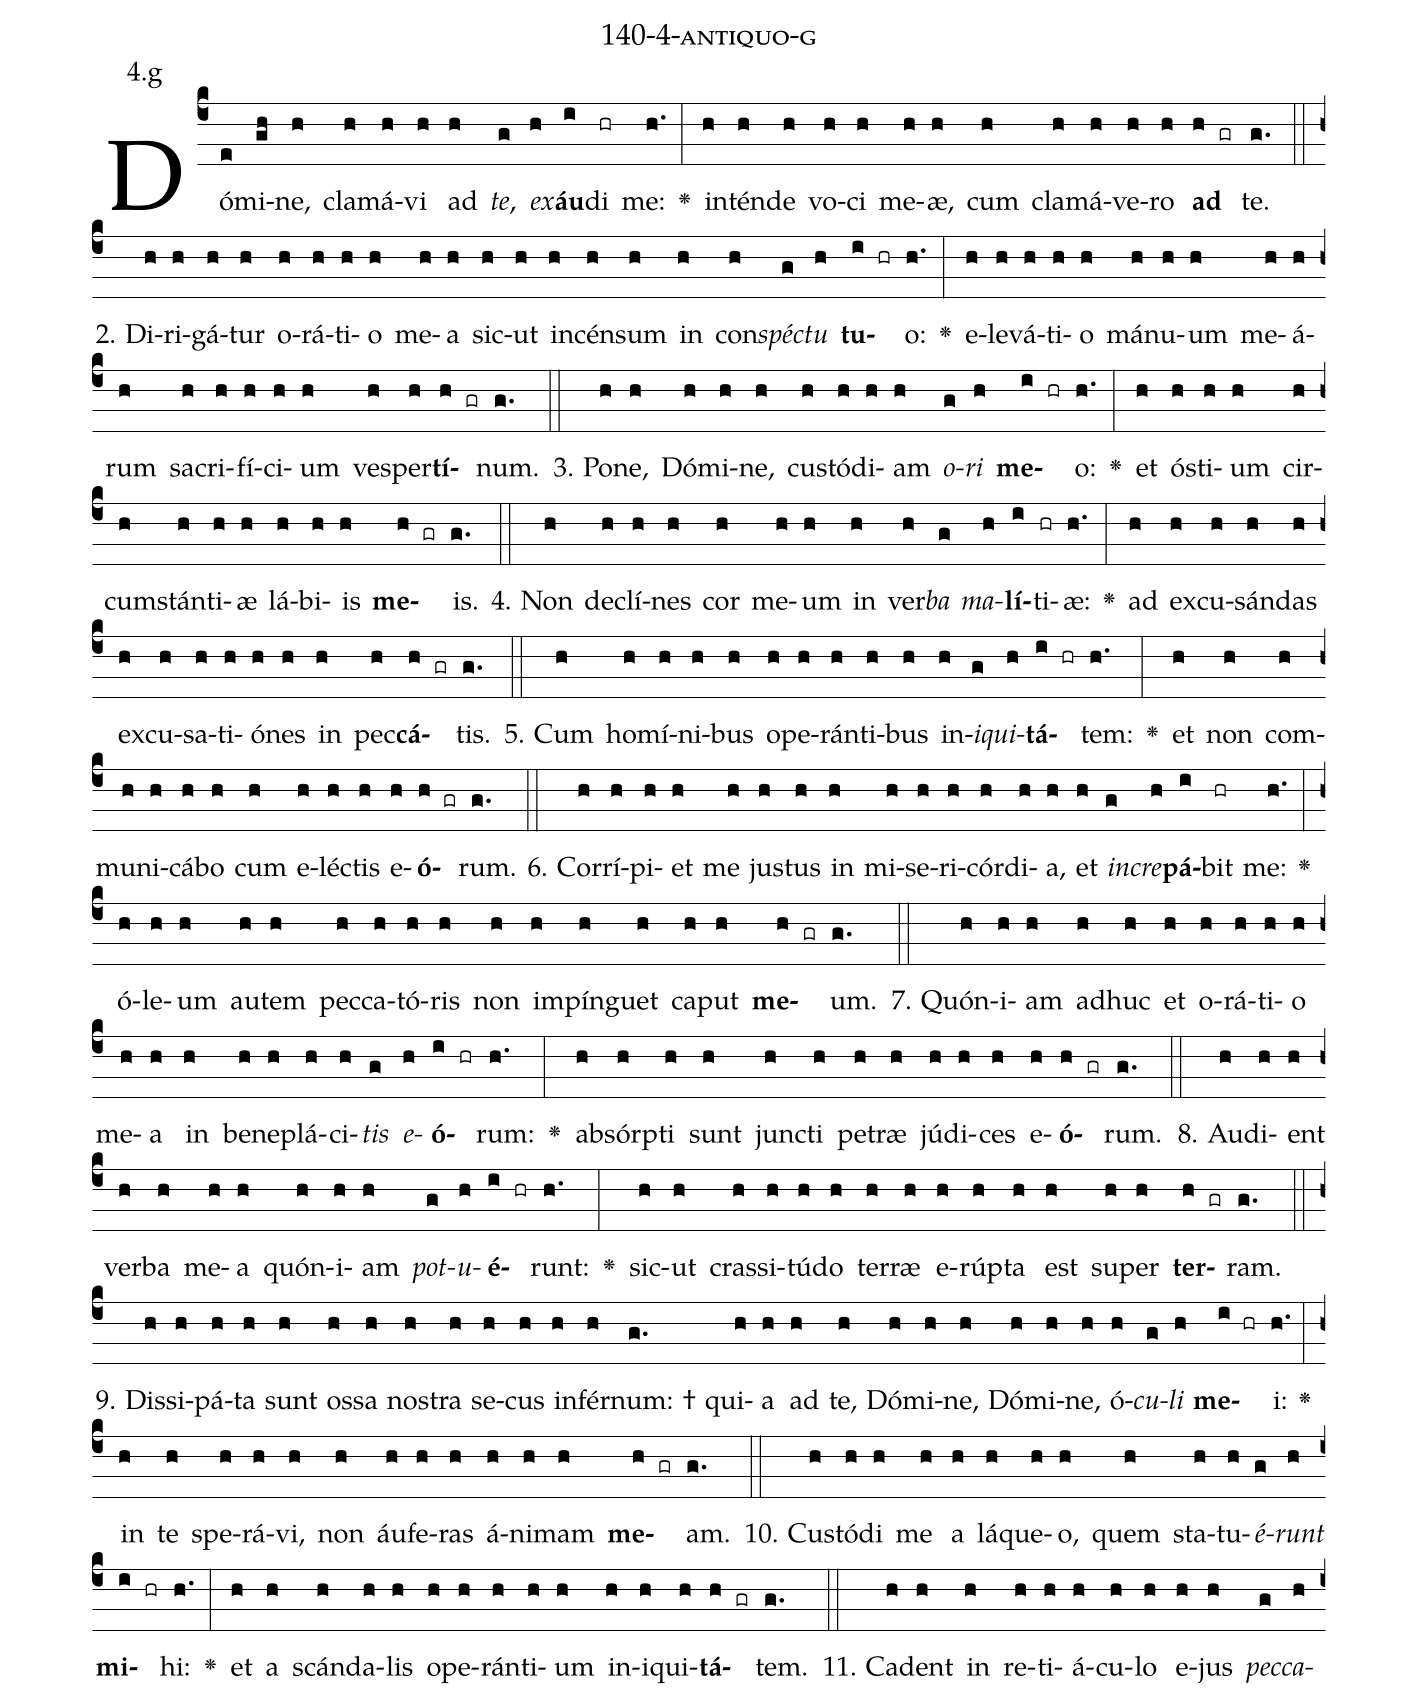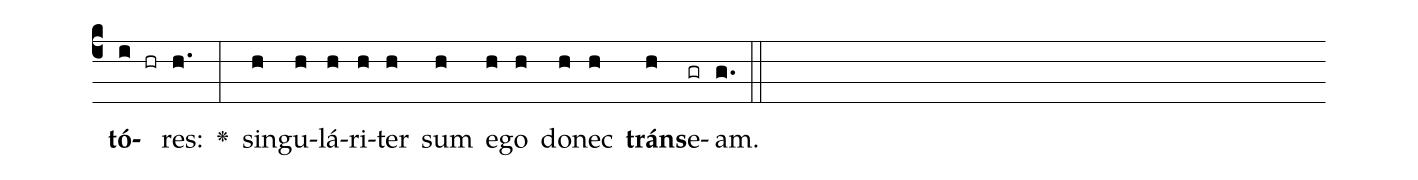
name: 140-4-antiquo-g;
annotation: 4.g;
%%
(c4)Dó(e)mi(gh)ne,(h) cla(h)má(h)vi(h) ad(h) <i>te</i>,(g) <i>ex</i>(h)<b>áu</b>(i)di(hr) me:(h.) <v>\greheightstar</v>(:) in(h)tén(h)de(h) vo(h)ci(h) me(h)æ,(h) cum(h) cla(h)má(h)ve(h)ro(h) <b>ad</b>(h gr) te.(g.) (::)
2. Di(h)ri(h)gá(h)tur(h) o(h)rá(h)ti(h)o(h) me(h)a(h) sic(h)ut(h) in(h)cén(h)sum(h) in(h) con(h)<i>spéc</i>(g)<i>tu</i>(h) <b>tu</b>(i hr)o:(h.) <v>\greheightstar</v>(:) e(h)le(h)vá(h)ti(h)o(h) má(h)nu(h)um(h) me(h)á(h)rum(h) sa(h)cri(h)fí(h)ci(h)um(h) ves(h)per(h)<b>tí</b>(h gr)num.(g.) (::)
3. Po(h)ne,(h) Dó(h)mi(h)ne,(h) cus(h)tó(h)di(h)am(h) <i>o</i>(g)<i>ri</i>(h) <b>me</b>(i hr)o:(h.) <v>\greheightstar</v>(:) et(h) ós(h)ti(h)um(h) cir(h)cum(h)stán(h)ti(h)æ(h) lá(h)bi(h)is(h) <b>me</b>(h gr)is.(g.) (::)
4. Non(h) de(h)clí(h)nes(h) cor(h) me(h)um(h) in(h) ver(h)<i>ba</i>(g) <i>ma</i>(h)<b>lí</b>(i)ti(hr)æ:(h.) <v>\greheightstar</v>(:) ad(h) ex(h)cu(h)sán(h)das(h) ex(h)cu(h)sa(h)ti(h)ó(h)nes(h) in(h) pec(h)<b>cá</b>(h gr)tis.(g.) (::)
5. Cum(h) ho(h)mí(h)ni(h)bus(h) o(h)pe(h)rán(h)ti(h)bus(h) in(h)<i>i</i>(g)<i>qui</i>(h)<b>tá</b>(i hr)tem:(h.) <v>\greheightstar</v>(:) et(h) non(h) com(h)mu(h)ni(h)cá(h)bo(h) cum(h) e(h)léc(h)tis(h) e(h)<b>ó</b>(h gr)rum.(g.) (::)
6. Cor(h)rí(h)pi(h)et(h) me(h) jus(h)tus(h) in(h) mi(h)se(h)ri(h)cór(h)di(h)a,(h) et(h) <i>in</i>(g)<i>cre</i>(h)<b>pá</b>(i)bit(hr) me:(h.) <v>\greheightstar</v>(:) ó(h)le(h)um(h) au(h)tem(h) pec(h)ca(h)tó(h)ris(h) non(h) im(h)pín(h)guet(h) ca(h)put(h) <b>me</b>(h gr)um.(g.) (::)
7. Quón(h)i(h)am(h) ad(h)huc(h) et(h) o(h)rá(h)ti(h)o(h) me(h)a(h) in(h) be(h)ne(h)plá(h)ci(h)<i>tis</i>(g) <i>e</i>(h)<b>ó</b>(i hr)rum:(h.) <v>\greheightstar</v>(:) ab(h)sórp(h)ti(h) sunt(h) junc(h)ti(h) pe(h)træ(h) jú(h)di(h)ces(h) e(h)<b>ó</b>(h gr)rum.(g.) (::)
8. Au(h)di(h)ent(h) ver(h)ba(h) me(h)a(h) quón(h)i(h)am(h) <i>pot</i>(g)<i>u</i>(h)<b>é</b>(i hr)runt:(h.) <v>\greheightstar</v>(:) sic(h)ut(h) cras(h)si(h)tú(h)do(h) ter(h)ræ(h) e(h)rúp(h)ta(h) est(h) su(h)per(h) <b>ter</b>(h gr)ram.(g.) (::)
9. Dis(h)si(h)pá(h)ta(h) sunt(h) os(h)sa(h) nos(h)tra(h) se(h)cus(h) in(h)fér(h)num: †(g.) qui(h)a(h) ad(h) te,(h) Dó(h)mi(h)ne,(h) Dó(h)mi(h)ne,(h) ó(h)<i>cu</i>(g)<i>li</i>(h) <b>me</b>(i hr)i:(h.) <v>\greheightstar</v>(:) in(h) te(h) spe(h)rá(h)vi,(h) non(h) áu(h)fe(h)ras(h) á(h)ni(h)mam(h) <b>me</b>(h gr)am.(g.) (::)
10. Cus(h)tó(h)di(h) me(h) a(h) lá(h)que(h)o,(h) quem(h) sta(h)tu(h)<i>é</i>(g)<i>runt</i>(h) <b>mi</b>(i hr)hi:(h.) <v>\greheightstar</v>(:) et(h) a(h) scán(h)da(h)lis(h) o(h)pe(h)rán(h)ti(h)um(h) in(h)i(h)qui(h)<b>tá</b>(h gr)tem.(g.) (::)
11. Ca(h)dent(h) in(h) re(h)ti(h)á(h)cu(h)lo(h) e(h)jus(h) <i>pec</i>(g)<i>ca</i>(h)<b>tó</b>(i hr)res:(h.) <v>\greheightstar</v>(:) sin(h)gu(h)lá(h)ri(h)ter(h) sum(h) e(h)go(h) do(h)nec(h) <b>tráns</b>(h)e(gr)am.(g.) (::)
